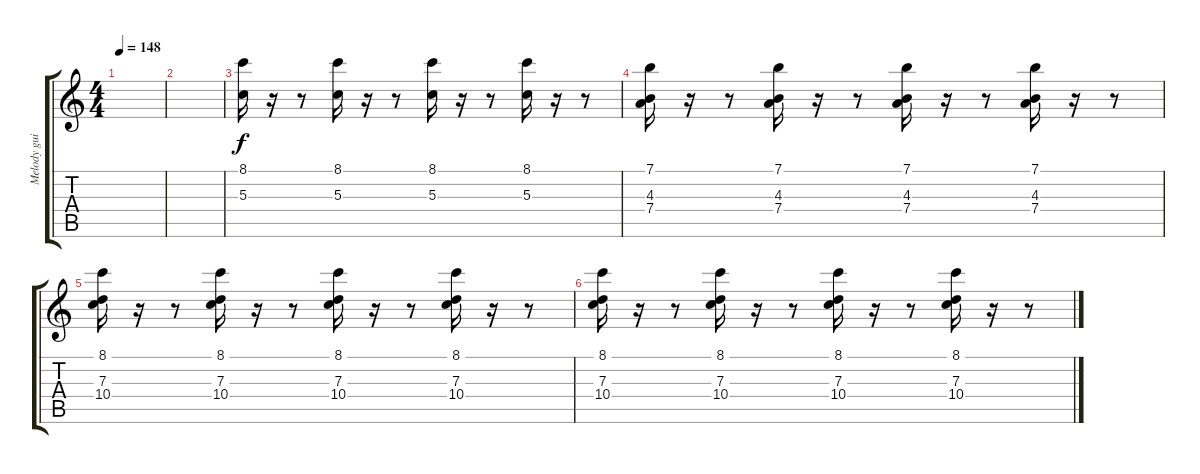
\track ("Melody guitar" "Melody gui") {instrument acousticguitarsteel}
\staff {score tabs}
\tuning (E4 B3 G3 D3 A2 E2) {hide}
\ts (4 4)
\tempo 148
\clef g2
\ks c
|
|
(8.1 5.3).16{instrument stringensemble1} r.16 r.8 (8.1 5.3).16 r.16 r.8 (8.1 5.3).16 r.16 r.8 (8.1 5.3).16 r.16 r.8 |
(7.1 4.3 7.4).16 r.16 r.8 (7.1 4.3 7.4).16 r.16 r.8 (7.1 4.3 7.4).16 r.16 r.8 (7.1 4.3 7.4).16 r.16 r.8 |
(8.1 7.3 10.4).16 r.16 r.8 (8.1 7.3 10.4).16 r.16 r.8 (8.1 7.3 10.4).16 r.16 r.8 (8.1 7.3 10.4).16 r.16 r.8 |
(8.1 7.3 10.4).16 r.16 r.8 (8.1 7.3 10.4).16 r.16 r.8 (8.1 7.3 10.4).16 r.16 r.8 (8.1 7.3 10.4).16 r.16 r.8
